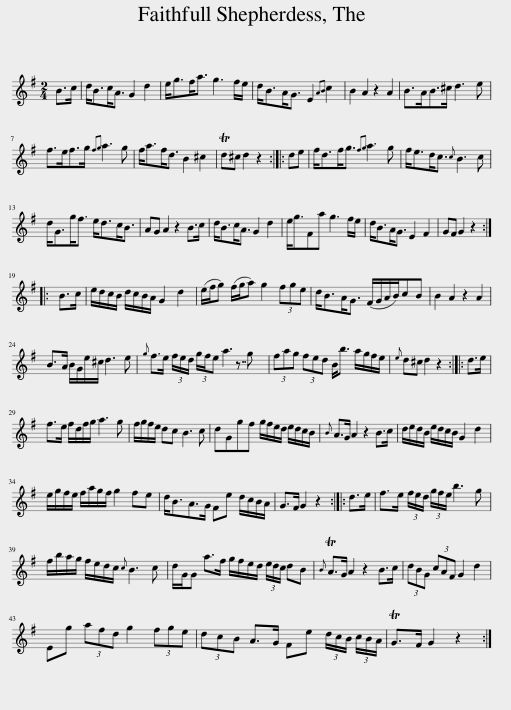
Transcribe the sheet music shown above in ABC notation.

X:1
L:1/8
M:2/4
I:linebreak $
K:G
V:1 treble
V:1
 B>c | d<Bc<A G2 d2 | e<gf<a g3 f/e/ | d<BA<G E2{AB} c2 | B2 A2 z2 A2 | %5
 B>AB>^c d3 e |$ f>ef>g{fg} a3 g | f<af<d B2 ^c2 | Td^c d2 z2 :: de | %10
 f<df<g{fg} a3 g | f<ed<c{c} B3 c |$ d<Gg<f e<dc<B | AG A2 z2 B>c | d<Bc<A G2 d2 | %15
 e<gFa g3 f/e/ | d<BA<G E2 F2 | GF G2 z2 ::$ B>c | e/d/c/B/ d/c/B/A/ G2 d2 | %20
 (e/f/g) (f/g/a) g2 (3fge | d<BA<G (F/G/A/B/)cB | B2 A2 z2 A2 |$ B>A B/G/e/^c/ d3 e |{g} f>e (3f/e/d/ (3g/f/e a3 g x/24 | %25
 (3fag (3fed B<b a/g/f/e/ |{e} d^c d2 z2 :: d>e |$ f>e f/d/f/g/ a3 g | f/g/f/e/ dc B3 c | %30
 dGgf g/f/e/d/ e/d/c/B/ |{B} A>G A2 z2 B>c | d/e/d/B/ e/d/c/B/ G2 d2 |$ e/g/f/e/ f/a/g/f/ g2 fe | d<BA>G Fe d/c/B/A/ | %35
 G>F G2 z2 :: d>e | f>e (3f/e/d/ (3g/f/e/ b3 g |$ f/b/a/g/ f/e/d/c/{c} B3 c | d/G/G a>f g/f/e/d/ (3e/d/c/ dB | %40
{B} TA>G A2 z2 B>c | (3dBG (3cAF G2 d2 |$ Eg (3afd g2 (3fge | (3dcB A>G Fe (3d/c/B/ (3c/B/A/ | TG>F G2 z2 :| %45
